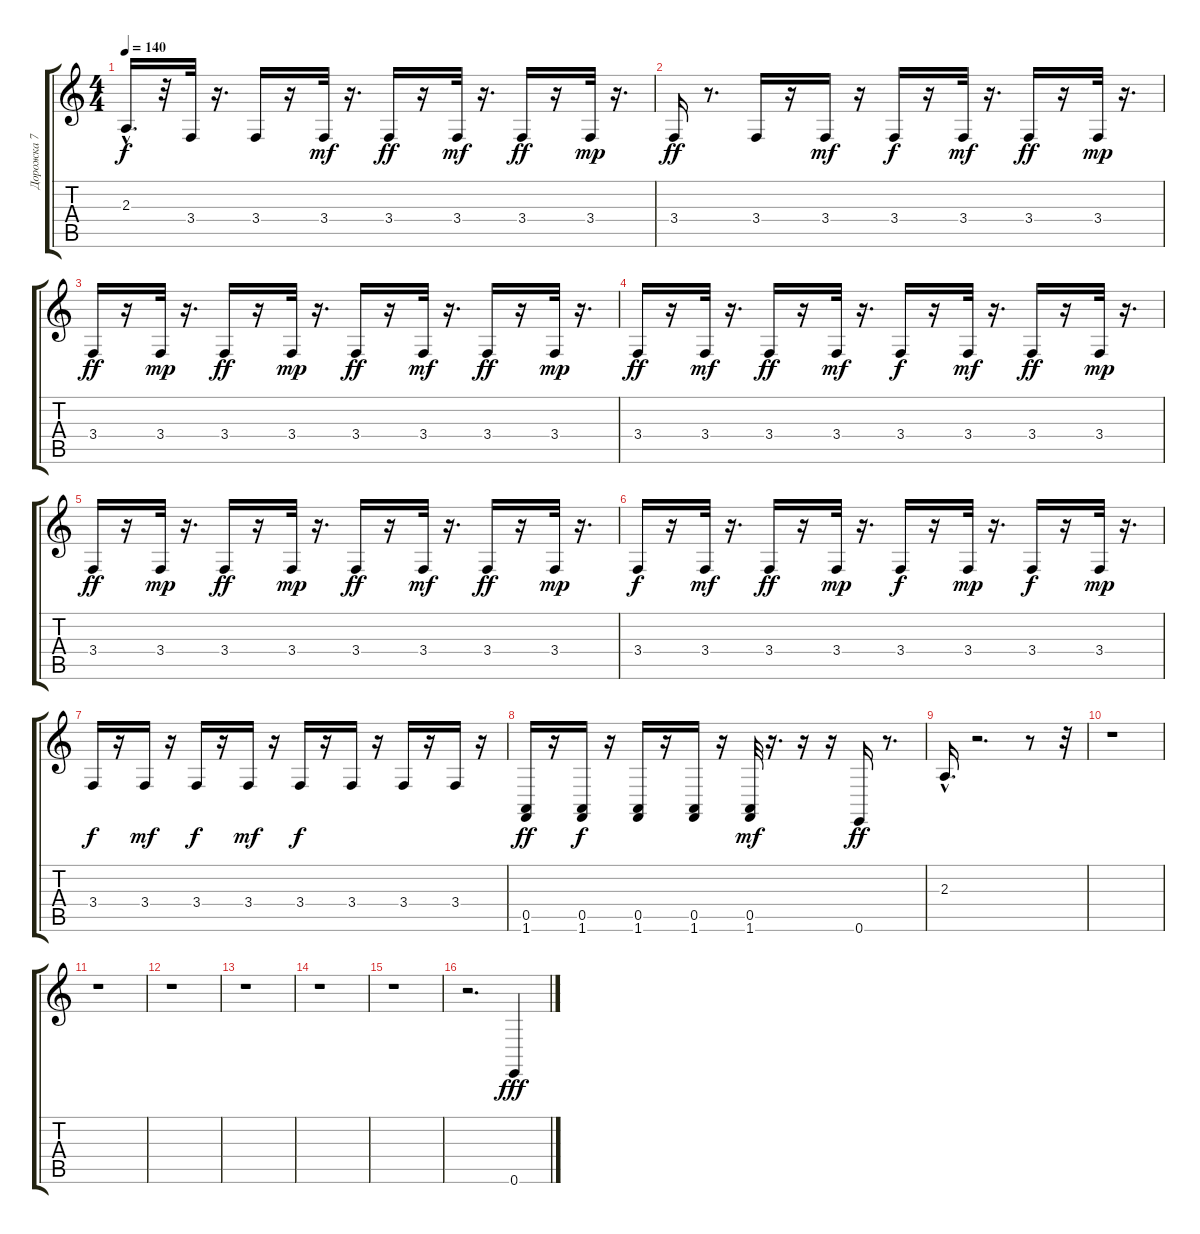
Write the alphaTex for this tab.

\track ("Дорожка 7" "Дорожка 7") {instrument acousticgrandpiano}
\staff {score tabs}
\tuning (E4 B3 G3 D3 A2 E2) {hide}
\ts (4 4)
\tempo 140
\clef g2
\ks c
2.3{hac}.16{d dy f volume 11} r.32 3.4.32 r.16{d} 3.4.16 r.16 3.4.32{dy mf} r.16{d} 3.4.16{dy ff} r.16 3.4.32{dy mf} r.16{d} 3.4.16{dy ff} r.16 3.4.32{dy mp} r.16{d} |
3.4.16{dy ff} r.8{d} 3.4.16 r.16 3.4.16{dy mf} r.16 3.4.16{dy f} r.16 3.4.32{dy mf} r.16{d} 3.4.16{dy ff} r.16 3.4.32{dy mp} r.16{d} |
3.4.16{dy ff} r.16 3.4.32{dy mp} r.16{d} 3.4.16{dy ff} r.16 3.4.32{dy mp} r.16{d} 3.4.16{dy ff} r.16 3.4.32{dy mf} r.16{d} 3.4.16{dy ff} r.16 3.4.32{dy mp} r.16{d} |
3.4.16{dy ff} r.16 3.4.32{dy mf} r.16{d} 3.4.16{dy ff} r.16 3.4.32{dy mf} r.16{d} 3.4.16{dy f} r.16 3.4.32{dy mf} r.16{d} 3.4.16{dy ff} r.16 3.4.32{dy mp} r.16{d} |
3.4.16{dy ff} r.16 3.4.32{dy mp} r.16{d} 3.4.16{dy ff} r.16 3.4.32{dy mp} r.16{d} 3.4.16{dy ff} r.16 3.4.32{dy mf} r.16{d} 3.4.16{dy ff} r.16 3.4.32{dy mp} r.16{d} |
3.4.16{dy f} r.16 3.4.32{dy mf} r.16{d} 3.4.16{dy ff} r.16 3.4.32{dy mp} r.16{d} 3.4.16{dy f} r.16 3.4.32{dy mp} r.16{d} 3.4.16{dy f} r.16 3.4.32{dy mp} r.16{d} |
3.4.16{dy f} r.16 3.4.16{dy mf} r.16 3.4.16{dy f} r.16 3.4.16{dy mf} r.16 3.4.16{dy f} r.16 3.4.16 r.16 3.4.16 r.16 3.4.16 r.16 |
(0.5 1.6).16{dy ff} r.16 (0.5 1.6).16{dy f} r.16 (0.5 1.6).16 r.16 (0.5 1.6).16 r.16 (0.5 1.6).32{dy mf} r.16{d} r.16 r.16 0.6.16{dy ff} r.8{d} |
2.3{hac}.16{d} r.2{d} r.8 r.32 |
r.1 |
r.1 |
r.1 |
r.1 |
r.1 |
r.1 |
r.2{d} 0.6.4{dy fff}
